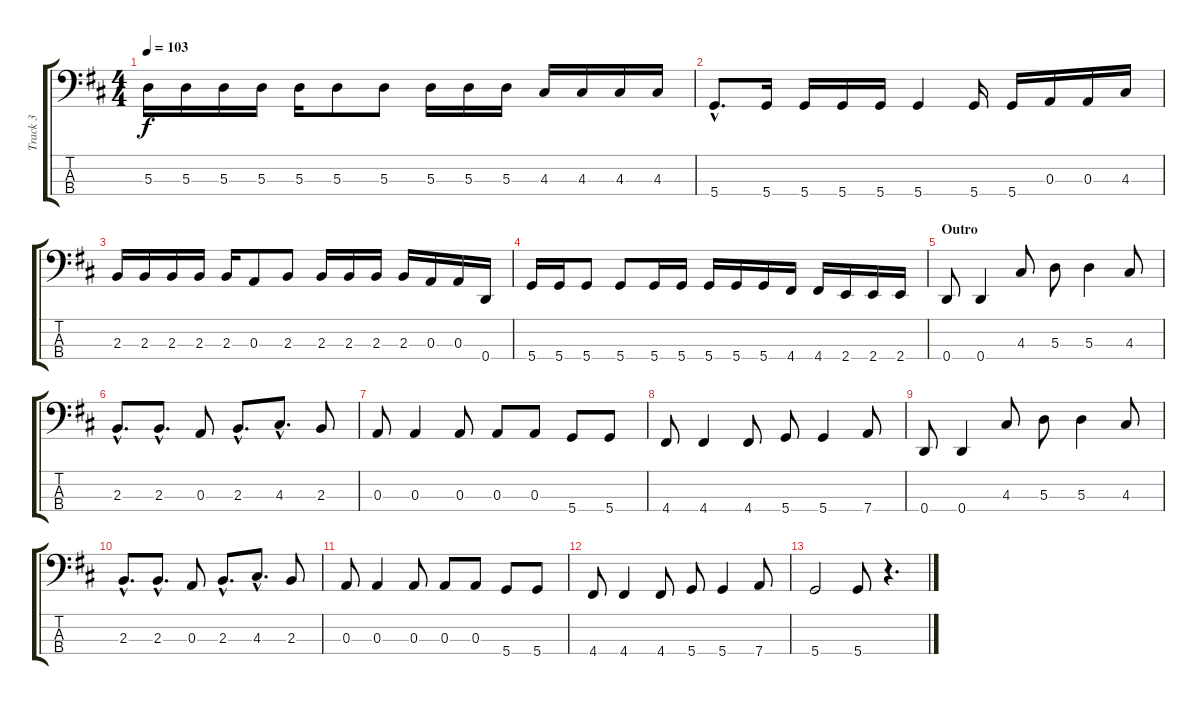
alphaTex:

\track ("Track 3" "Track 3") {instrument electricbasspick}
\staff {score tabs}
\tuning (G2 D2 A1 D1) {hide}
\ts (4 4)
\tempo 103
\clef f4
\ks d
5.3.16{dy f} 5.3.16 5.3.16 5.3.16 5.3.16 5.3.8 5.3.8 5.3.16 5.3.16 5.3.16 4.3.16 4.3.16 4.3.16 4.3.16 |
5.4{hac}.8{d} 5.4.16 5.4.16 5.4.16 5.4.16 5.4.4 5.4.16 5.4.16 0.3.16 0.3.16 4.3.16 |
2.3.16 2.3.16 2.3.16 2.3.16 2.3.16 0.3.8 2.3.8 2.3.16 2.3.16 2.3.16 2.3.16 0.3.16 0.3.16 0.4.16 |
5.4.16 5.4.16 5.4.8 5.4.8 5.4.16 5.4.16 5.4.16 5.4.16 5.4.16 4.4.16 4.4.16 2.4.16 2.4.16 2.4.16 |
\section ("" "Outro")
0.4.8 0.4.4 4.3.8 5.3.8 5.3.4 4.3.8 |
2.3{hac}.8{d} 2.3{hac}.8{d} 0.3.8 2.3{hac}.8{d} 4.3{hac}.8{d} 2.3.8 |
0.3.8 0.3.4 0.3.8 0.3.8 0.3.8 5.4.8 5.4.8 |
4.4.8 4.4.4 4.4.8 5.4.8 5.4.4 7.4.8 |
0.4.8{volume 0} 0.4.4 4.3.8 5.3.8 5.3.4 4.3.8 |
2.3{hac}.8{d} 2.3{hac}.8{d} 0.3.8 2.3{hac}.8{d} 4.3{hac}.8{d} 2.3.8 |
0.3.8 0.3.4 0.3.8 0.3.8 0.3.8 5.4.8 5.4.8 |
4.4.8 4.4.4 4.4.8 5.4.8 5.4.4 7.4.8 |
5.4.2 5.4.8 r.4{d}
